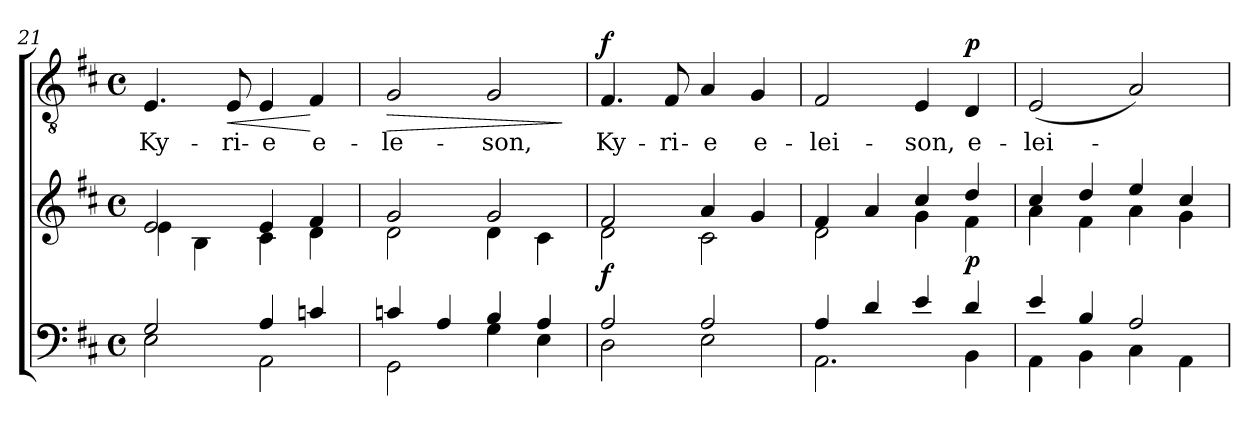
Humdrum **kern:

**kern	**kern	**dynam	**kern	**text	**dynam
*part2	*part2	*part2	*part1	*part1	*part1
*staff3	*staff2	*staff2/3	*staff1	*staff1	*staff1
*clefF4	*clefG2	*	*clefGv2	*	*
*k[f#c#]	*k[f#c#]	*	*k[f#c#]	*	*
*D:	*D:	*	*D:	*	*
*M4/4	*M4/4	*	*M4/4	*	*
*met(c)	*met(c)	*	*met(c)	*	*
=21	=21	=21	=21	=21	=21
*^	*^	*	*	*	*
!	!	!	!	!	!	!LO:LY:b	!
2G/	2E\	2e/	4e\	.	4.E/	Ky-	.
.	.	.	4B\	.	.	.	.
!	!	!	!	!	!	!LO:LY:b	!LO:HP:b
.	.	.	.	.	8E/	-ri-	<
!	!	!	!	!	!	!LO:LY:b	!
4A/	2AA\	4e/	4c#\	.	4E/	-e	.
!	!	!	!	!	!	!LO:LY:b	!
4cn/	.	4f#/	4d\	.	4F#/	e-	[
!!LO:PB:g=z
=22	=22	=22	=22	=22	=22	=22	=22
!	!	!	!	!	!	!LO:LY:b	!LO:HP:b
4cn/	2GG\	2g/	2d\	.	2G/	-le-	>
4A/	.	.	.	.	.	.	.
!	!	!	!	!	!	!LO:LY:b	!
4B/	4G\	2g/	4d\	.	2G/	-son,	.
4A/	4E\	.	4c#\	.	.	.	.
*v	*v	*	*	*	*	*	*
*	*v	*v	*	*	*	*
.	.	.	.	.	]
=23	=23	=23	=23	=23	=23
*^	*^	*	*	*	*
!	!	!	!	!LO:DY:b	!	!LO:LY:b	!LO:DY:a
2A/	2D\	2f#/	2d\	f	4.F#/	Ky-	f
!	!	!	!	!	!	!LO:LY:b	!
.	.	.	.	.	8F#/	-ri-	.
!	!	!	!	!	!	!LO:LY:b	!
2A/	2E\	4a/	2c#\	.	4A/	-e	.
!	!	!	!	!	!	!LO:LY:b	!
.	.	4g/	.	.	4G/	e-	.
=24	=24	=24	=24	=24	=24	=24	=24
!	!	!	!	!	!	!LO:LY:b	!
4A/	2.AA\	4f#/	2d\	.	2F#/	-lei-	.
4d/	.	4a/	.	.	.	.	.
!	!	!	!	!	!	!LO:LY:b	!
4e/	.	4cc#/	4g\	.	4E/	-son,	.
!	!	!	!	!LO:DY:b	!	!LO:LY:b	!LO:DY:a
4d/	4BB\	4dd/	4f#\	p	4D/	e-	p
=25	=25	=25	=25	=25	=25	=25	=25
!	!	!	!	!	!	!LO:LY:b	!
4e/	4AA\	4cc#/	4a\	.	(<2E/	-lei-	.
4B/	4BB\	4dd/	4f#\	.	.	.	.
2A/	4C#\	4ee/	4a\	.	2A/)	.	.
.	4AA\	4cc#/	4g\	.	.	.	.
*v	*v	*	*	*	*	*	*
*	*v	*v	*	*	*	*
=	=	=	=	=	=
*-	*-	*-	*-	*-	*-
